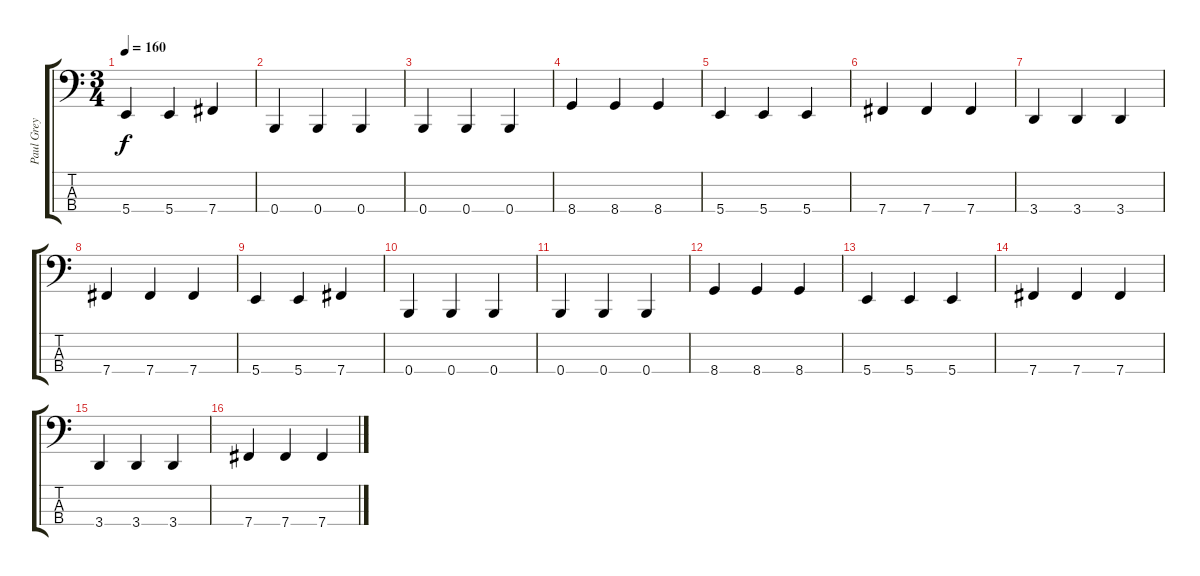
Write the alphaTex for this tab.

\track ("Paul Grey" "Paul Grey") {instrument electricbassfinger}
\staff {score tabs}
\tuning (E2 B1 Gb1 B0) {hide}
\ts (3 4)
\tempo 160
\clef f4
\ks c
5.4.4{dy f} 5.4.4 7.4.4 |
0.4.4 0.4.4 0.4.4 |
0.4.4 0.4.4 0.4.4 |
8.4.4 8.4.4 8.4.4 |
5.4.4 5.4.4 5.4.4 |
7.4.4 7.4.4 7.4.4 |
3.4.4 3.4.4 3.4.4 |
7.4.4 7.4.4 7.4.4 |
5.4.4 5.4.4 7.4.4 |
0.4.4 0.4.4 0.4.4 |
0.4.4 0.4.4 0.4.4 |
8.4.4 8.4.4 8.4.4 |
5.4.4 5.4.4 5.4.4 |
7.4.4 7.4.4 7.4.4 |
3.4.4 3.4.4 3.4.4 |
7.4.4 7.4.4 7.4.4
